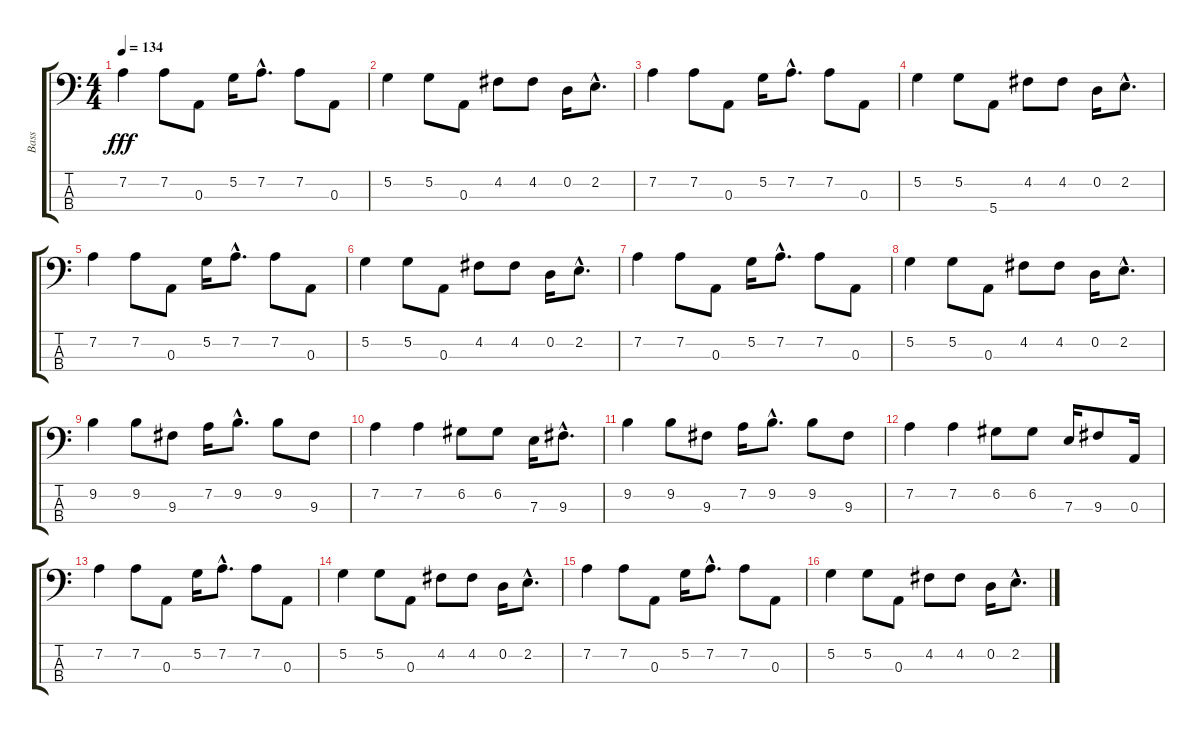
\track ("Bass" "Bass") {instrument electricbassfinger}
\staff {score tabs}
\tuning (G2 D2 A1 E1) {hide}
\ts (4 4)
\tempo 134
\clef f4
\ks c
7.2.4{dy fff} 7.2.8 0.3.8 5.2.16 7.2{hac}.8{d} 7.2.8 0.3.8 |
5.2.4 5.2.8 0.3.8 4.2.8 4.2.8 0.2.16 2.2{hac}.8{d} |
7.2.4 7.2.8 0.3.8 5.2.16 7.2{hac}.8{d} 7.2.8 0.3.8 |
5.2.4 5.2.8 5.4.8 4.2.8 4.2.8 0.2.16 2.2{hac}.8{d} |
7.2.4 7.2.8 0.3.8 5.2.16 7.2{hac}.8{d} 7.2.8 0.3.8 |
5.2.4 5.2.8 0.3.8 4.2.8 4.2.8 0.2.16 2.2{hac}.8{d} |
7.2.4 7.2.8 0.3.8 5.2.16 7.2{hac}.8{d} 7.2.8 0.3.8 |
5.2.4 5.2.8 0.3.8 4.2.8 4.2.8 0.2.16 2.2{hac}.8{d} |
9.2.4 9.2.8 9.3.8 7.2.16 9.2{hac}.8{d} 9.2.8 9.3.8 |
7.2.4 7.2.4 6.2.8 6.2.8 7.3.16 9.3{hac}.8{d} |
9.2.4 9.2.8 9.3.8 7.2.16 9.2{hac}.8{d} 9.2.8 9.3.8 |
7.2.4 7.2.4 6.2.8 6.2.8 7.3.16 9.3.8 0.3.16 |
7.2.4 7.2.8 0.3.8 5.2.16 7.2{hac}.8{d} 7.2.8 0.3.8 |
5.2.4 5.2.8 0.3.8 4.2.8 4.2.8 0.2.16 2.2{hac}.8{d} |
7.2.4 7.2.8 0.3.8 5.2.16 7.2{hac}.8{d} 7.2.8 0.3.8 |
5.2.4 5.2.8 0.3.8 4.2.8 4.2.8 0.2.16 2.2{hac}.8{d}
